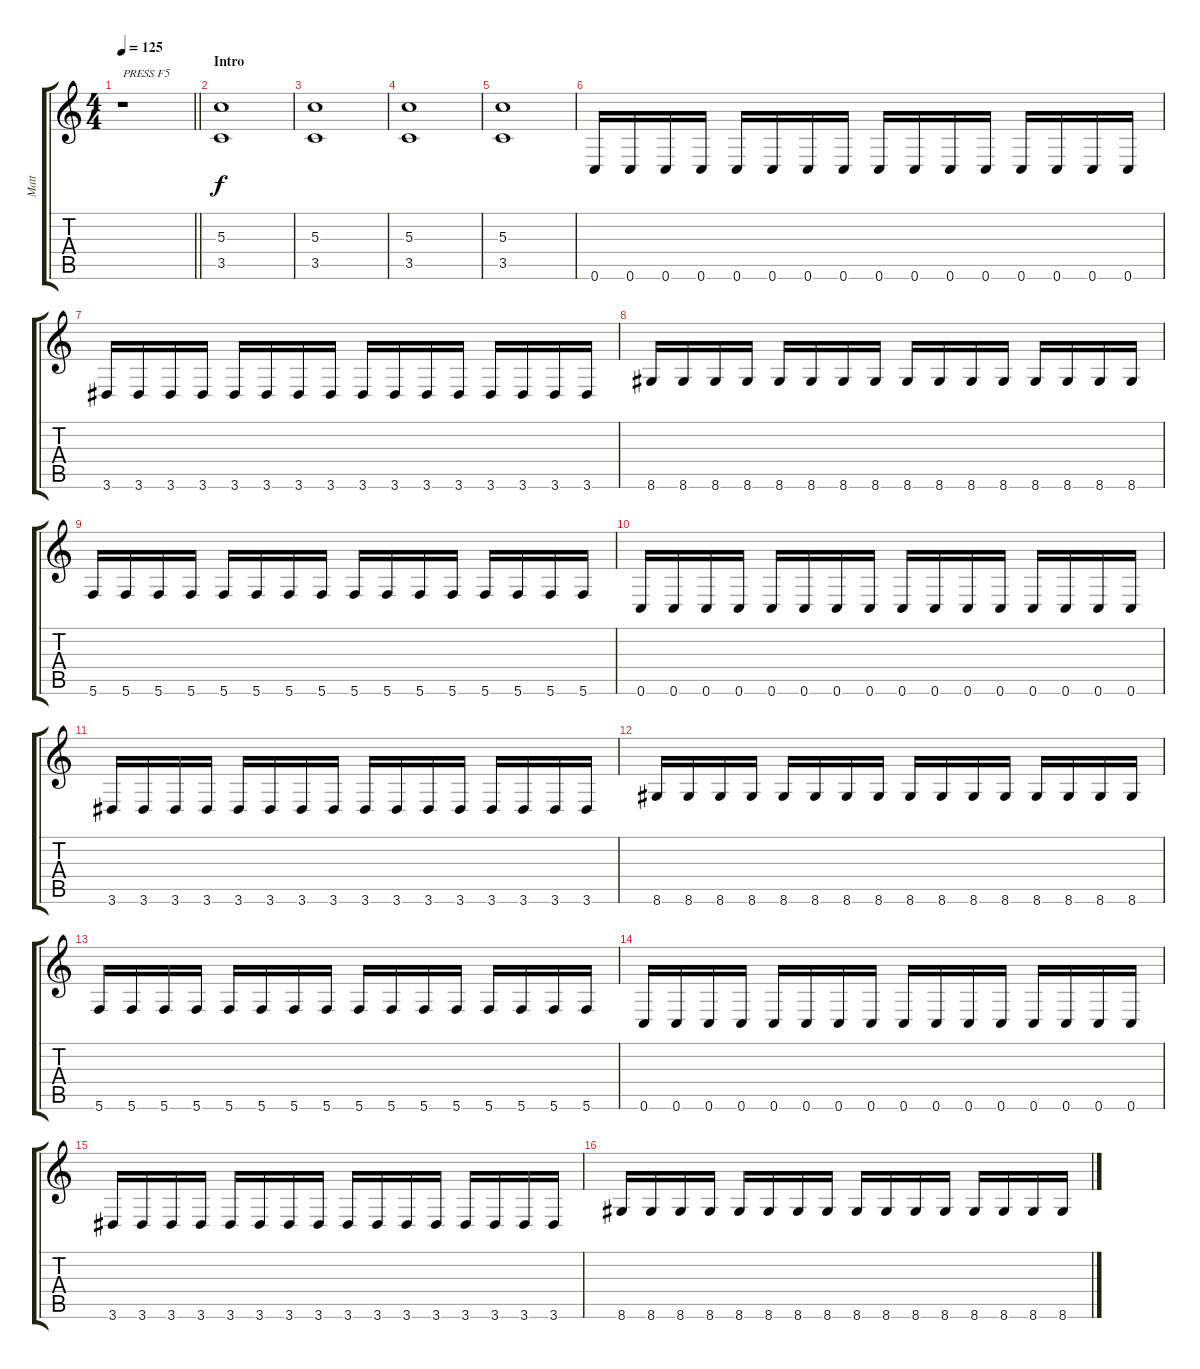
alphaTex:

\track ("Matt" "Matt") {instrument distortionguitar}
\staff {score tabs}
\tuning (E4 B3 G3 D3 A2 C2) {hide}
\ts (4 4)
\tempo 125
\clef g2
\barLineRight lightlight
\ks c
r.1{txt "PRESS F5" dy f instrument distortionguitar} |
\section ("" "Intro")
(5.3 3.5).1 |
(5.3 3.5).1 |
(5.3 3.5).1 |
(5.3 3.5).1 |
0.6.16 0.6.16 0.6.16 0.6.16 0.6.16 0.6.16 0.6.16 0.6.16 0.6.16 0.6.16 0.6.16 0.6.16 0.6.16 0.6.16 0.6.16 0.6.16 |
3.6.16 3.6.16 3.6.16 3.6.16 3.6.16 3.6.16 3.6.16 3.6.16 3.6.16 3.6.16 3.6.16 3.6.16 3.6.16 3.6.16 3.6.16 3.6.16 |
8.6.16 8.6.16 8.6.16 8.6.16 8.6.16 8.6.16 8.6.16 8.6.16 8.6.16 8.6.16 8.6.16 8.6.16 8.6.16 8.6.16 8.6.16 8.6.16 |
5.6.16 5.6.16 5.6.16 5.6.16 5.6.16 5.6.16 5.6.16 5.6.16 5.6.16 5.6.16 5.6.16 5.6.16 5.6.16 5.6.16 5.6.16 5.6.16 |
0.6.16 0.6.16 0.6.16 0.6.16 0.6.16 0.6.16 0.6.16 0.6.16 0.6.16 0.6.16 0.6.16 0.6.16 0.6.16 0.6.16 0.6.16 0.6.16 |
3.6.16 3.6.16 3.6.16 3.6.16 3.6.16 3.6.16 3.6.16 3.6.16 3.6.16 3.6.16 3.6.16 3.6.16 3.6.16 3.6.16 3.6.16 3.6.16 |
8.6.16 8.6.16 8.6.16 8.6.16 8.6.16 8.6.16 8.6.16 8.6.16 8.6.16 8.6.16 8.6.16 8.6.16 8.6.16 8.6.16 8.6.16 8.6.16 |
5.6.16 5.6.16 5.6.16 5.6.16 5.6.16 5.6.16 5.6.16 5.6.16 5.6.16 5.6.16 5.6.16 5.6.16 5.6.16 5.6.16 5.6.16 5.6.16 |
0.6.16 0.6.16 0.6.16 0.6.16 0.6.16 0.6.16 0.6.16 0.6.16 0.6.16 0.6.16 0.6.16 0.6.16 0.6.16 0.6.16 0.6.16 0.6.16 |
3.6.16 3.6.16 3.6.16 3.6.16 3.6.16 3.6.16 3.6.16 3.6.16 3.6.16 3.6.16 3.6.16 3.6.16 3.6.16 3.6.16 3.6.16 3.6.16 |
8.6.16 8.6.16 8.6.16 8.6.16 8.6.16 8.6.16 8.6.16 8.6.16 8.6.16 8.6.16 8.6.16 8.6.16 8.6.16 8.6.16 8.6.16 8.6.16
